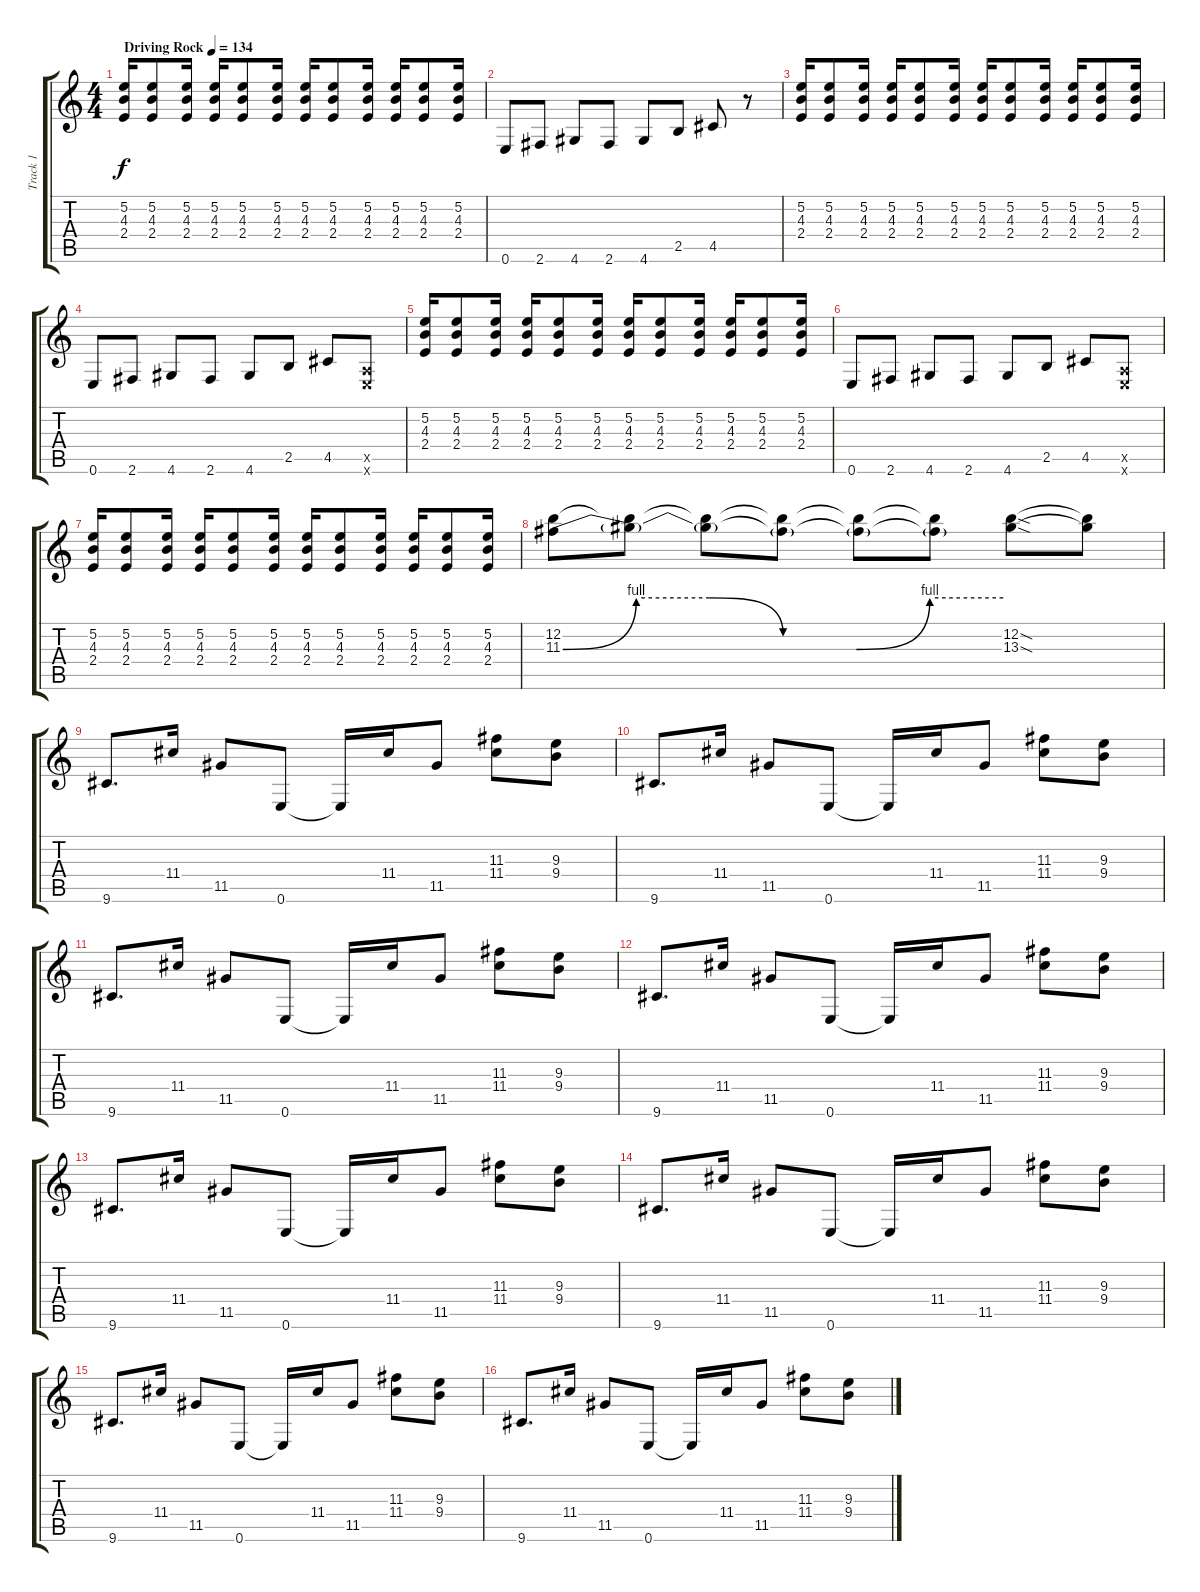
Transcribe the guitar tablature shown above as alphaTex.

\track ("Track 1" "Track 1") {instrument distortionguitar}
\staff {score tabs}
\tuning (E4 B3 G3 D3 A2 E2) {hide}
\ts (4 4)
\tempo (134 "Driving Rock")
\clef g2
\ks c
(5.2 4.3 2.4).16{dy f instrument distortionguitar} (5.2 4.3 2.4).8 (5.2 4.3 2.4).16 (5.2 4.3 2.4).16 (5.2 4.3 2.4).8 (5.2 4.3 2.4).16 (5.2 4.3 2.4).16 (5.2 4.3 2.4).8 (5.2 4.3 2.4).16 (5.2 4.3 2.4).16 (5.2 4.3 2.4).8 (5.2 4.3 2.4).16 |
0.6.8 2.6.8 4.6.8 2.6.8 4.6.8 2.5.8 4.5.8 r.8 |
(5.2 4.3 2.4).16 (5.2 4.3 2.4).8 (5.2 4.3 2.4).16 (5.2 4.3 2.4).16 (5.2 4.3 2.4).8 (5.2 4.3 2.4).16 (5.2 4.3 2.4).16 (5.2 4.3 2.4).8 (5.2 4.3 2.4).16 (5.2 4.3 2.4).16 (5.2 4.3 2.4).8 (5.2 4.3 2.4).16 |
0.6.8 2.6.8 4.6.8 2.6.8 4.6.8 2.5.8 4.5.8 (0.5{x} 0.6{x}).8 |
(5.2 4.3 2.4).16 (5.2 4.3 2.4).8 (5.2 4.3 2.4).16 (5.2 4.3 2.4).16 (5.2 4.3 2.4).8 (5.2 4.3 2.4).16 (5.2 4.3 2.4).16 (5.2 4.3 2.4).8 (5.2 4.3 2.4).16 (5.2 4.3 2.4).16 (5.2 4.3 2.4).8 (5.2 4.3 2.4).16 |
0.6.8 2.6.8 4.6.8 2.6.8 4.6.8 2.5.8 4.5.8 (0.5{x} 0.6{x}).8 |
(5.2 4.3 2.4).16 (5.2 4.3 2.4).8 (5.2 4.3 2.4).16 (5.2 4.3 2.4).16 (5.2 4.3 2.4).8 (5.2 4.3 2.4).16 (5.2 4.3 2.4).16 (5.2 4.3 2.4).8 (5.2 4.3 2.4).16 (5.2 4.3 2.4).16 (5.2 4.3 2.4).8 (5.2 4.3 2.4).16 |
(12.2 11.3{be (custom 0 0 10 4 20 4 30 0 40 0 50 4 60 4)}).8 (12.2{t} 11.3{t}).8 (12.2{t} 11.3{t}).8 (12.2{t} 11.3{t}).8 (12.2{t} 11.3{t}).8 (12.2{t} 11.3{t}).8 (12.2{sod} 13.3{sod}).8 (12.2{t} 13.3{t}).8 |
9.6.8{d} 11.4.16 11.5.8 0.6.8 0.6{t}.16 11.4.16 11.5.8 (11.3 11.4).8 (9.3 9.4).8 |
9.6.8{d} 11.4.16 11.5.8 0.6.8 0.6{t}.16 11.4.16 11.5.8 (11.3 11.4).8 (9.3 9.4).8 |
9.6.8{d} 11.4.16 11.5.8 0.6.8 0.6{t}.16 11.4.16 11.5.8 (11.3 11.4).8 (9.3 9.4).8 |
9.6.8{d} 11.4.16 11.5.8 0.6.8 0.6{t}.16 11.4.16 11.5.8 (11.3 11.4).8 (9.3 9.4).8 |
9.6.8{d} 11.4.16 11.5.8 0.6.8 0.6{t}.16 11.4.16 11.5.8 (11.3 11.4).8 (9.3 9.4).8 |
9.6.8{d} 11.4.16 11.5.8 0.6.8 0.6{t}.16 11.4.16 11.5.8 (11.3 11.4).8 (9.3 9.4).8 |
9.6.8{d} 11.4.16 11.5.8 0.6.8 0.6{t}.16 11.4.16 11.5.8 (11.3 11.4).8 (9.3 9.4).8 |
9.6.8{d} 11.4.16 11.5.8 0.6.8 0.6{t}.16 11.4.16 11.5.8 (11.3 11.4).8 (9.3 9.4).8
